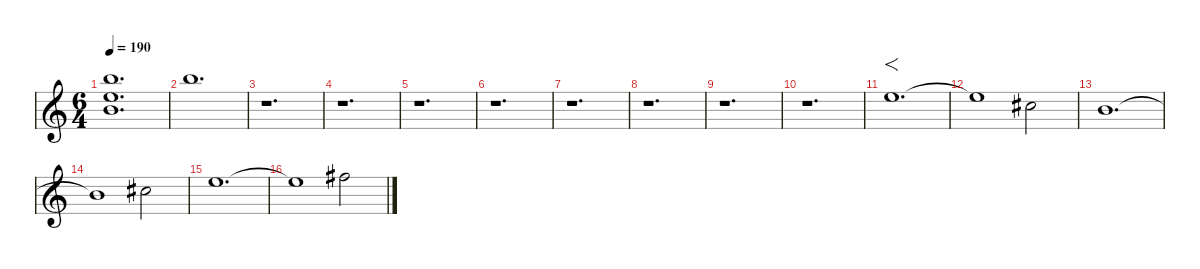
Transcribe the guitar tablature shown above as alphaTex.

\defaultSystemsLayout 4
\hideDynamics
\bracketExtendMode nobrackets
\singleTrackTrackNamePolicy hidden
\multiTrackTrackNamePolicy hidden
\firstSystemTrackNameMode fullname
\firstSystemTrackNameOrientation horizontal
\otherSystemsTrackNameOrientation horizontal
\track ("Keyboards" "vln.") {defaultSystemsLayout 8 instrument stringensemble1}
\staff {score}
\tuning (D4 A3 F3 D3 A2 D2)
\ts (6 4)
\tempo 190
\clef g2
\ks c
(21.1 19.2 18.3).1{d dy ff beam Down} |
21.1.1{d beam Down} |
r.1{d beam Down} |
r.1{d beam Down} |
r.1{d beam Down} |
r.1{d beam Down} |
r.1{d beam Down} |
r.1{d beam Down} |
r.1{d beam Down} |
r.1{d beam Down} |
14.1.1{f d dy mp instrument stringensemble2 beam Down} |
14.1{t}.1{beam Down} 16.2{acc #}.2{beam Down} |
14.2.1{d beam Down} |
14.2{t}.1{beam Down} 16.2{acc #}.2{beam Down} |
14.1.1{d beam Down} |
14.1{t}.1{beam Down} 16.1{acc #}.2{beam Down}
